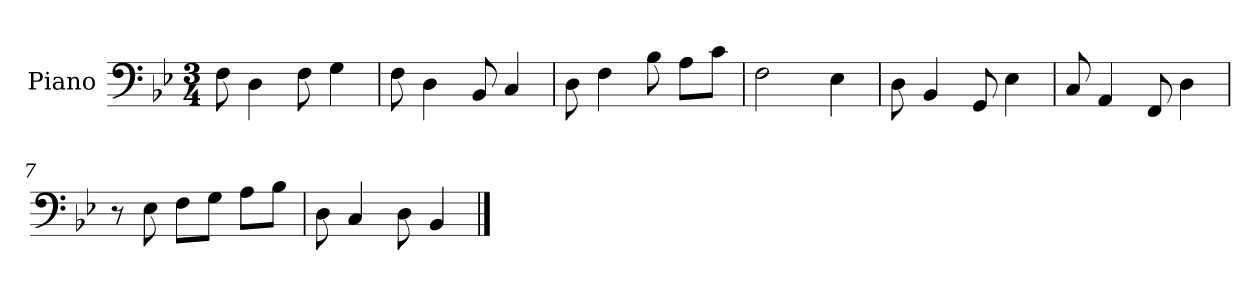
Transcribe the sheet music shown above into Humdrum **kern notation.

**kern
*part1
*staff1
*I"Piano
*I'Pno.
*clefF4
*k[b-e-]
*M3/4
*MM120
=1
8F\
4D\
8F\
4G\
=2
8F\
4D\
8BB-/
4C/
=3
8D\
4F\
8B-\
8A\L
8c\J
=4
2F\
4E-\
=5
8D\
4BB-/
8GG/
4E-\
=6
8C/
4AA/
8FF/
4D\
=7
8r
8E-\
8F\L
8G\J
8A\L
8B-\J
=8
8D\
4C/
8D\
4BB-/
==
*-
